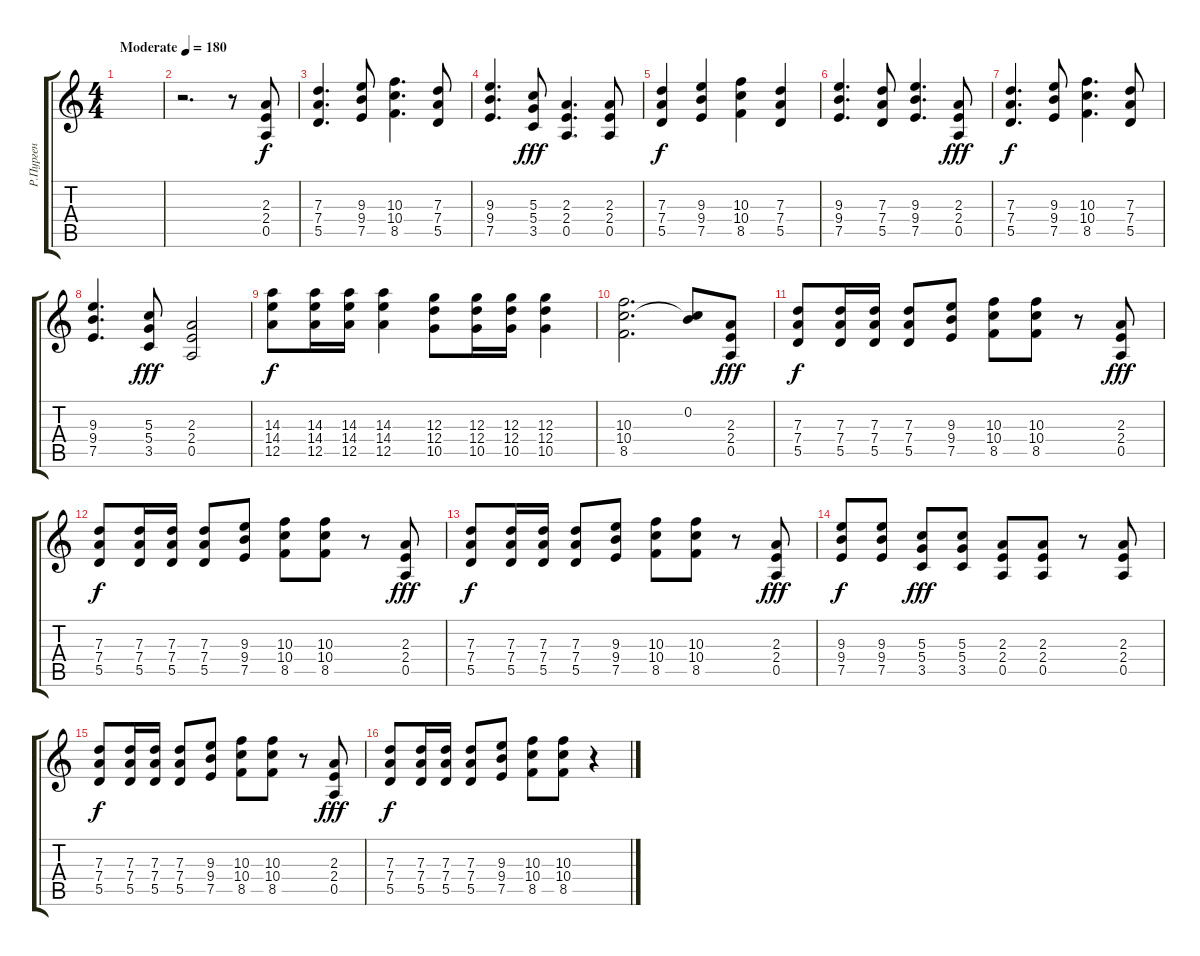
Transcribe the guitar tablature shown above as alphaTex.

\track ("Р.Пурген" "Р.Пурген") {instrument distortionguitar}
\staff {score tabs}
\tuning (E4 B3 G3 D3 A2 E2) {hide}
\ts (4 4)
\tempo (180 "Moderate")
\clef g2
\ks c
|
r.2{d} r.8 (2.3 2.4 0.5).8 |
(7.3 7.4 5.5).4{d dy f} (9.3 9.4 7.5).8 (10.3 10.4 8.5).4{d} (7.3 7.4 5.5).8 |
(9.3 9.4 7.5).4{d} (5.3 5.4 3.5).8{dy fff} (2.3 2.4 0.5).4{d} (2.3 2.4 0.5).8 |
(7.3 7.4 5.5).4{dy f} (9.3 9.4 7.5).4 (10.3 10.4 8.5).4 (7.3 7.4 5.5).4 |
(9.3 9.4 7.5).4{d} (7.3 7.4 5.5).8 (9.3 9.4 7.5).4{d} (2.3 2.4 0.5).8{dy fff} |
(7.3 7.4 5.5).4{d dy f} (9.3 9.4 7.5).8 (10.3 10.4 8.5).4{d} (7.3 7.4 5.5).8 |
(9.3 9.4 7.5).4{d} (5.3 5.4 3.5).8{dy fff} (2.3 2.4 0.5).2 |
(14.3 14.4 12.5).8{dy f} (14.3 14.4 12.5).16 (14.3 14.4 12.5).16 (14.3 14.4 12.5).4 (12.3 12.4 10.5).8 (12.3 12.4 10.5).16 (12.3 12.4 10.5).16 (12.3 12.4 10.5).4 |
(10.3 10.4 8.5).2{d} (0.2 10.4{t}).8 (2.3 2.4 0.5).8{dy fff} |
(7.3 7.4 5.5).8{dy f} (7.3 7.4 5.5).16 (7.3 7.4 5.5).16 (7.3 7.4 5.5).8 (9.3 9.4 7.5).8 (10.3 10.4 8.5).8 (10.3 10.4 8.5).8 r.8 (2.3 2.4 0.5).8{dy fff} |
(7.3 7.4 5.5).8{dy f} (7.3 7.4 5.5).16 (7.3 7.4 5.5).16 (7.3 7.4 5.5).8 (9.3 9.4 7.5).8 (10.3 10.4 8.5).8 (10.3 10.4 8.5).8 r.8 (2.3 2.4 0.5).8{dy fff} |
(7.3 7.4 5.5).8{dy f} (7.3 7.4 5.5).16 (7.3 7.4 5.5).16 (7.3 7.4 5.5).8 (9.3 9.4 7.5).8 (10.3 10.4 8.5).8 (10.3 10.4 8.5).8 r.8 (2.3 2.4 0.5).8{dy fff} |
(9.3 9.4 7.5).8{dy f} (9.3 9.4 7.5).8 (5.3 5.4 3.5).8{dy fff} (5.3 5.4 3.5).8 (2.3 2.4 0.5).8 (2.3 2.4 0.5).8 r.8 (2.3 2.4 0.5).8 |
(7.3 7.4 5.5).8{dy f} (7.3 7.4 5.5).16 (7.3 7.4 5.5).16 (7.3 7.4 5.5).8 (9.3 9.4 7.5).8 (10.3 10.4 8.5).8 (10.3 10.4 8.5).8 r.8 (2.3 2.4 0.5).8{dy fff} |
(7.3 7.4 5.5).8{dy f} (7.3 7.4 5.5).16 (7.3 7.4 5.5).16 (7.3 7.4 5.5).8 (9.3 9.4 7.5).8 (10.3 10.4 8.5).8 (10.3 10.4 8.5).8 r.4
